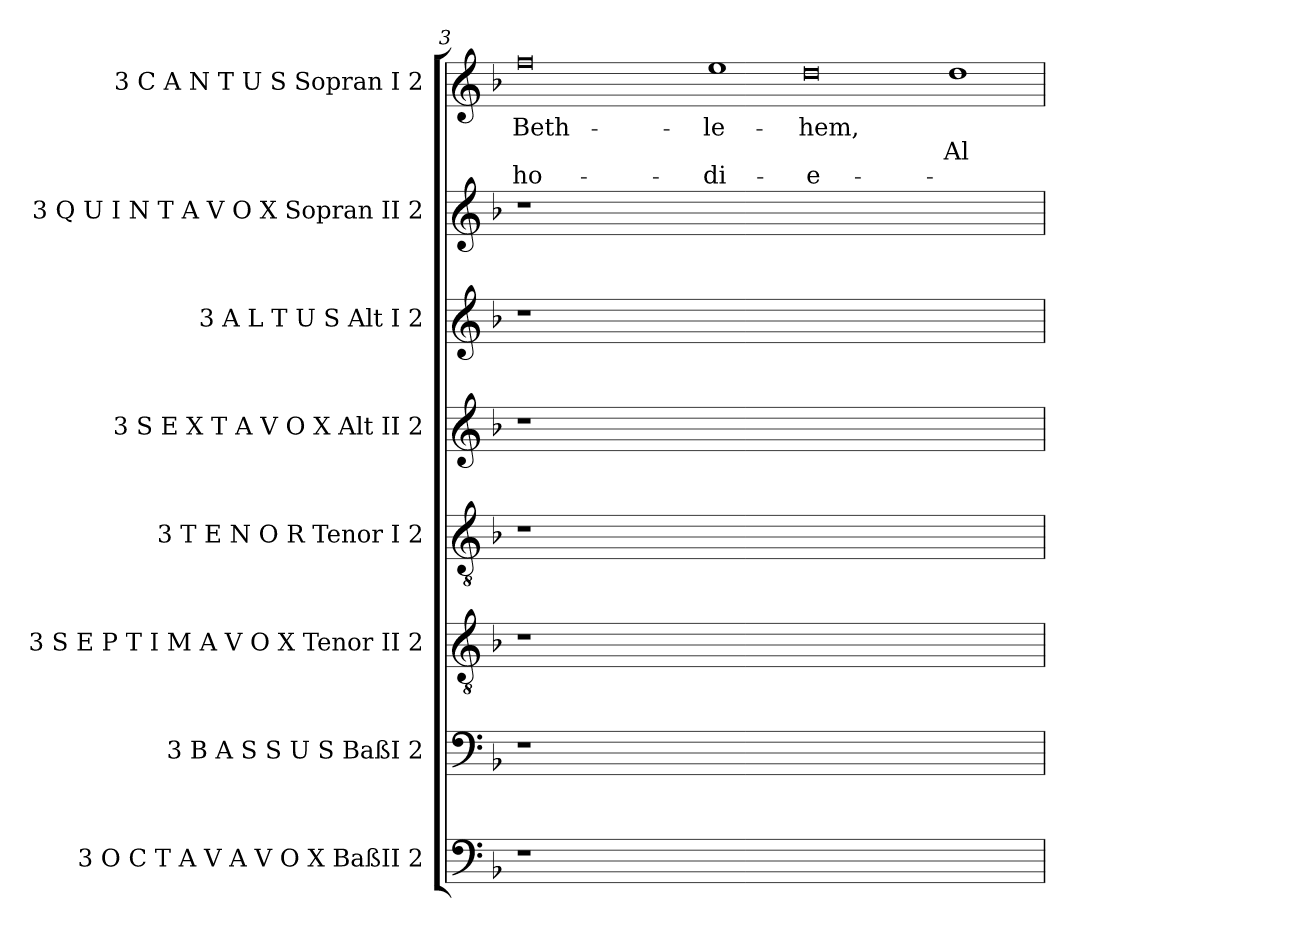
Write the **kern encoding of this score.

**kern	**kern	**kern	**kern	**kern	**kern	**kern	**kern	**text	**text	**text
*part8	*part7	*part6	*part5	*part4	*part3	*part2	*part1	*part1	*part1	*part1
*staff8	*staff7	*staff6	*staff5	*staff4	*staff3	*staff2	*staff1	*staff1	*staff1	*staff1
*I"3  O C T A V A V O X  BaßII  2	*I"3  B A S S U S  BaßI  2	*I"3  S E P T I M A V O X  Tenor II  2	*I"3  T E N O R  Tenor I  2	*I"3  S E X T A V O X  Alt II  2	*I"3  A L T U S  Alt I  2	*I"3  Q U I N T A V O X  Sopran II  2	*I"3  C A N T U S  Sopran I  2	*	*	*
*clefF4	*clefF4	*clefGv2	*clefGv2	*clefG2	*clefG2	*clefG2	*clefG2	*	*	*
*ITrd-3c-5	*ITrd-3c-5	*ITrd-3c-5	*	*ITrd-3c-5	*ITrd-3c-5	*ITrd-3c-5	*ITrd-3c-5	*	*	*
*k[b-e-]	*k[b-e-]	*k[b-e-]	*k[b-]	*k[b-e-]	*k[b-e-]	*k[b-e-]	*k[b-e-]	*	*	*
*B-:	*B-:	*B-:	*F:	*B-:	*B-:	*B-:	*B-:	*	*	*
=3	=3	=3	=3	=3	=3	=3	=3	=3	=3	=3
!	!	!	!	!	!	!	!	!LO:LY:b:cj	!	!LO:LY:b:cj
1r	1r	1r	1r	1r	1r	1r	0bb-	Beth-	.	-ho-
00ryy	00ryy	00ryy	00ryy	00ryy	00ryy	00ryy	.	.	.	.
!	!	!	!	!	!	!	!	!LO:LY:b:cj	!	!LO:LY:b:cj
.	.	.	.	.	.	.	1aa	-le-	.	-di-
!	!	!	!	!	!	!	!	!LO:LY:b:cj	!	!LO:LY:b:rj
.	.	.	.	.	.	.	0gg	-hem,	.	e-
!	!	!	!	!	!	!	!	!	!LO:LY:b:cj	!
1ryy	1ryy	1ryy	1ryy	1ryy	1ryy	1ryy	1gg	.	-Al-	.
=	=	=	=	=	=	=	=	=	=	=
*-	*-	*-	*-	*-	*-	*-	*-	*-	*-	*-
